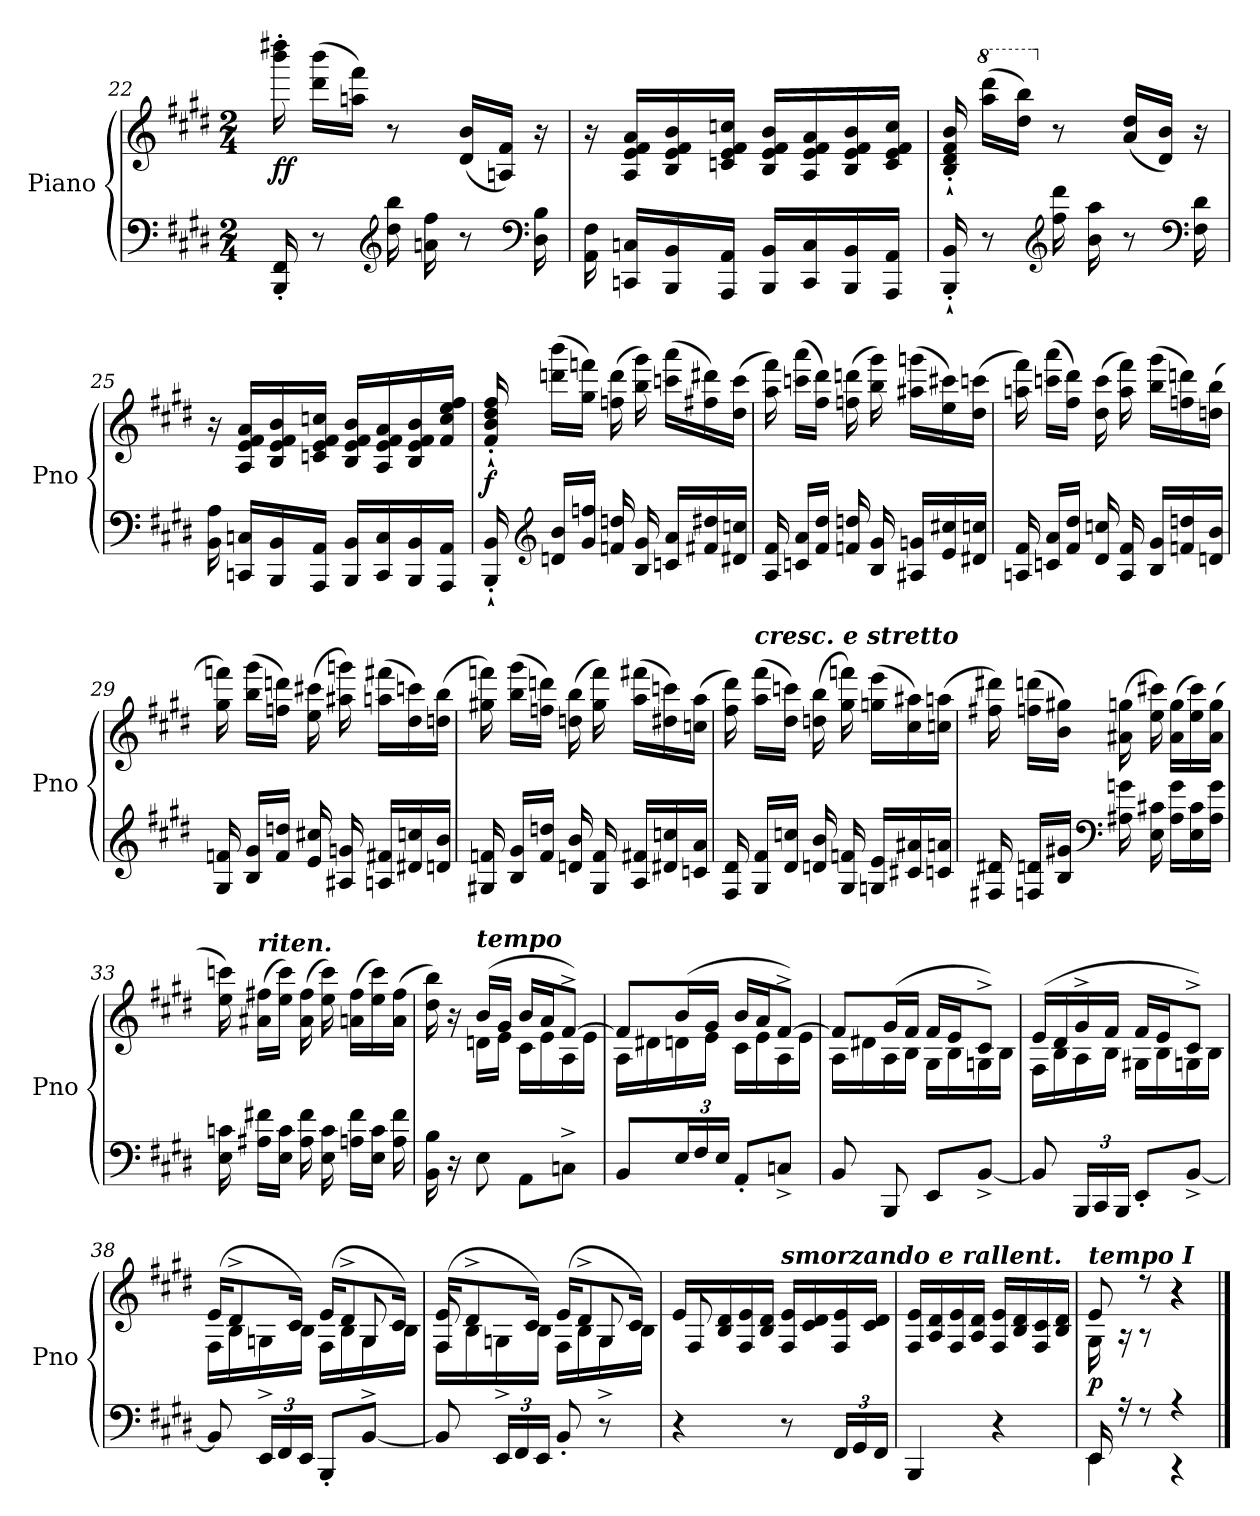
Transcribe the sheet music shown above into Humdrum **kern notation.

**kern	**kern	**dynam
*part1	*part1	*part1
*staff2	*staff1	*staff1/2
*I"Piano	*	*
*I'Pno	*	*
*clefF4	*clefG2	*
*k[f#c#g#d#]	*k[f#c#g#d#]	*
*M2/4	*M2/4	*
=22	=22	=22
!	!	!LO:DY:b
16BBB/' 16FF#/'	16bbb\' 16dddd#X\'	ff
8r	(>16ddd#\ 16bbb\LL	.
.	16aan\ 16fff#\JJ)	.
*clefG2	*	*
16dd#\ 16bb\	8r	.
16an\ 16ff#\	.	.
8r	(<16d#/ 16b/LL	.
.	16An/ 16f#/JJ)	.
*clefF4	*	*
16D#\ 16B\	16r	.
=23	=23	=23
16AA\ 16F#\	16r	.
16CCn/ 16Cn/LL	16A/ 16e/ 16f#/ 16a/LL	.
16BBB/ 16BB/	16B/ 16e/ 16f#/ 16b/	.
16AAA/ 16AA/JJ	16cn/ 16e/ 16f#/ 16ccn/JJ	.
!	!	!LO:DY:b
16BBB/ 16BB/LL	16B/ 16e/ 16f#/ 16b/LL	other-dynamics
16CC/ 16C/	16A/ 16e/ 16f#/ 16a/	.
16BBB/ 16BB/	16B/ 16e/ 16f#/ 16b/	.
16AAA/ 16AA/JJ	16c/ 16e/ 16f#/ 16cc/JJ	.
!!LO:LB:g=z
=24	=24	=24
16BBB/'` 16BB/'`	16B/'` 16d#/'` 16f#/'` 16b/'`	.
*	*8va	*
8r	(>16aaa\ 16dddd#\LL	.
.	16ddd#\ 16bbb\JJ)	.
*clefG2	*	*
*	*X8va	*
16ff#\ 16ddd#\	8r	.
16b\ 16aa\	.	.
8r	(<16a/ 16dd#/LL	.
.	16d#/ 16b/JJ)	.
*clefF4	*	*
16F#\ 16d#\	16r	.
=25	=25	=25
16BB\ 16A\	16r	.
!	!	!LO:DY:b
16CCn/ 16Cn/LL	16A/ 16e/ 16f#/ 16a/LL	other-dynamics
16BBB/ 16BB/	16B/ 16e/ 16f#/ 16b/	.
16AAA/ 16AA/JJ	16cn/ 16e/ 16f#/ 16ccn/JJ	.
16BBB/ 16BB/LL	16B/ 16e/ 16f#/ 16b/LL	.
16CC/ 16C/	16A/ 16e/ 16f#/ 16a/	.
16BBB/ 16BB/	16B/ 16e/ 16f#/ 16b/	.
16AAA/ 16AA/JJ	16f#/ 16cc/ 16ee/ 16ff#/JJ	.
=26	=26	=26
!	!	!LO:DY:b
16BBB/'` 16BB/'`	16f#/'` 16b/'` 16dd#/'` 16ff#/'`	f
*clefG2	*	*
!	!	!LO:DY:b
16dn/ 16b/LL	(>16dddn\ 16bbb\LL	other-dynamics
16g#/ 16ffn/JJ	16gg#\ 16fffn\JJ)	.
16fn/ 16ddn/	(>16ffn\ 16ddd\	.
16B/ 16g#/	16bb\ 16ggg#\)	.
16cn/ 16a/LL	(>16cccn\ 16aaa\LL	.
16f#X/ 16dd#X/	16ff#X\ 16ddd#X\)	.
16d#X/ 16ccn/JJ	(>16dd#\ 16ccc\JJ	.
!!LO:PB:g=z
=27	=27	=27
16A/ 16f#/	16aa\ 16fff#\)	.
16cn/ 16a/LL	(>16cccn\ 16aaa\LL	.
16f#/ 16dd#/JJ	16ff#\ 16ddd#\JJ)	.
16fn/ 16ddn/	(>16ffn\ 16dddn\	.
16B/ 16g#/	16bb\ 16ggg#\)	.
16A#X/ 16gn/LL	(>16aa#X\ 16gggn\LL	.
16e/ 16cc#X/	16ee\ 16ccc#X\)	.
16d#X/ 16ccn/JJ	(>16dd#\ 16cccn\JJ	.
=28	=28	=28
16An/ 16f#/	16aan\ 16fff#\)	.
16cn/ 16a/LL	(>16cccn\ 16aaa\LL	.
16f#/ 16dd#/JJ	16ff#\ 16ddd#\JJ)	.
16d#/ 16ccn/	(>16dd#\ 16ccc\	.
16A/ 16f#/	16aa\ 16fff#\)	.
16B/ 16g#/LL	(>16bb\ 16ggg#\LL	.
16fn/ 16ddn/	16ffn\ 16dddn\)	.
16dn/ 16b/JJ	(>16ddn\ 16bb\JJ	.
=29	=29	=29
16G#/ 16fn/	16gg#\ 16fffn\)	.
16B/ 16g#/LL	(>16bb\ 16ggg#\LL	.
16f/ 16ddn/JJ	16ffn\ 16dddn\JJ)	.
16e/ 16cc#X/	(>16ee\ 16ccc#X\	.
16A#X/ 16gn/	16aa#X\ 16gggn\)	.
16An/ 16f#X/LL	(>16aan\ 16fff#X\LL	.
16d#X/ 16ccn/	16dd#\ 16cccn\)	.
16dn/ 16b/JJ	(>16ddn\ 16bb\JJ	.
!!LO:LB:g=z
=30	=30	=30
16G#X/ 16fn/	16gg#X\ 16fffn\)	.
16B/ 16g#/LL	(>16bb\ 16ggg#\LL	.
16f/ 16ddn/JJ	16ffn\ 16dddn\JJ)	.
16dn/ 16b/	(>16ddn\ 16bb\	.
16G#/ 16f/	16gg#\ 16fff\)	.
16A/ 16f#X/LL	(>16aa\ 16fff#X\LL	.
16d#X/ 16ccn/	16dd#X\ 16cccn\)	.
16cn/ 16a/JJ	(>16ccn\ 16aa\JJ	.
=31	=31	=31
16F#/ 16d#/	16ff#\ 16ddd#\)	.
!	!LO:TX:a:Bi:t=cresc. e stretto	!
16G#/ 16f#/LL	(>16aa\ 16fff#\LL	.
16d#/ 16ccn/JJ	16dd#\ 16cccn\JJ)	.
16dn/ 16b/	(>16ddn\ 16bb\	.
16G#/ 16fn/	16gg#\ 16fffn\)	.
16Gn/ 16e/LL	(>16ggn\ 16eee\LL	.
16c#X/ 16a#X/	16cc#\ 16aa#X\)	.
16cn/ 16an/JJ	(>16ccn\ 16aan\JJ	.
!!LO:LB:g=z
=32	=32	=32
16F#X/ 16d#X/	16ff#X\ 16ddd#X\)	.
16Fn/ 16dn/LL	(>16ffn\ 16dddn\LL	.
16B/ 16g#X/JJ	16b\ 16gg#X\JJ)	.
*clefF4	*	*
16A#X\ 16gn\	(>16a#X\ 16ggn\	.
16E\ 16c#X\	16ee\ 16ccc#X\)	.
16A#\ 16g\LL	(>16a#\ 16gg\LL	.
16E\ 16c#\	16ee\ 16ccc#\)	.
16A#\ 16g\JJ	(>16a#\ 16gg\JJ	.
=33	=33	=33
16E\ 16cn\	16ee\ 16cccn\)	.
!	!LO:TX:a:Bi:t=riten.	!
16A#X\ 16f#X\LL	(>16a#X\ 16ff#X\LL	.
16E\ 16c\JJ	16ee\ 16ccc\JJ)	.
16A#\ 16f#\	(>16a#\ 16ff#\	.
16E\ 16c\	16ee\ 16ccc\)	.
!	!	!LO:DY:b
16An\ 16f#\LL	(>16an\ 16ff#\LL	other-dynamics
16E\ 16c\JJ	16ee\ 16ccc\)	.
16A\ 16f#\	(>16a\ 16ff#\JJ	.
=34	=34	=34
*	*^	*
16BB\ 16B\	16dd#\ 16bb\)	8ryy	.
16r	16r	.	.
!	!LO:TX:a:Bi:t=tempo	!	!
!	!	!	!LO:DY:b
8E\	(>16b/LL	16dn\LL	other-dynamics
.	16g#/JJ	16e\JJ	.
8AA\L	16b/LL	16c#\LL	.
.	16a/J	16e\	.
8Cn^\J	[8f#^/J)	16A\	.
.	.	16e\JJ	.
!!LO:LB:g=z	!!
=35	=35	=35	=35
8BB/L	8f#/L]	16A\LL	.
.	.	16d#X\	.
*Xbrackettup	*	*	*
24E/L	(>16b/L	16dn\	.
24F#/	.	.	.
.	16g#/JJ	16e\JJ	.
24E/JJ	.	.	.
8AA'/L	16b/LL	16c#\LL	.
.	16a/J	16e\	.
8Cn^/J	[8f#^/J)	16A\	.
.	.	16e\JJ	.
=36	=36	=36	=36
!	!	!	!LO:DY:b=2
8BB/	8f#/L]	16A\LL	other-dynamics
.	.	16d#X\	.
8BBB/	(>16g#/L	16A\	.
.	16f#/JJ	16B\JJ	.
8EE/L	16f#/LL	16G#\LL	.
.	16e/J	16B\	.
[8BB^/J	8c#^/J)	16Gn\	.
.	.	16B\JJ	.
=37	=37	=37	=37
8BB/]	(>16e/LL	16F#\LL	.
.	16d#/	16B\	.
24BBB/LL	16g#^/	16A\	.
24CC#/	.	.	.
.	16f#/JJ	16B\JJ	.
24BBB/JJ	.	.	.
8EE'/L	16f#/LL	16G#X\LL	.
.	16e/J	16B\	.
[8BB^/J	8c#^/J)	16Gn\	.
.	.	16B\JJ	.
!!LO:LB:g=z
=38	=38	=38	=38
*	*	*^	*
8BB/]	(>16e/KL	16F#\LL	4.ryy	.
.	8d#^/	16B\	.	.
24EE/LL	.	16Gn^\	.	.
24FF#/	.	.	.	.
.	16c#/Jk)	16B\JJ	.	.
24EE/JJ	.	.	.	.
!	!	!	!	!LO:DY:b
8BBB'/L	(>16e/KL	16F#\LL	.	other-dynamics
.	8d#^/	16B\	.	.
[8BB/J	.	16G^\	8G/	.
.	16c#/Jk)	16B\JJ	.	.
=39	=39	=39	=39	=39
8BB/]	(>16e/KL	16F#\LL	8F#/	.
.	8d#^/	16B\	.	.
24EE/LL	.	16Gn^\	4ryy	.
24FF#/	.	.	.	.
.	16c#/Jk)	16B\JJ	.	.
24EE/JJ	.	.	.	.
8BB'/	(>16e/KL	16F#\LL	.	.
.	8d#^/	16B\	.	.
8r	.	16G^\	8G/	.
.	16c#/Jk)	16B\JJ	.	.
*	*	*v	*v	*
=40	=40	=40	=40
4r	16e/LL	8F#/	.
.	16B/ 16d#/	.	.
.	16F#/ 16e/	4.ryy	.
.	16B/ 16d#/JJ	.	.
!	!LO:TX:a:Bi:t=smorzando e rallent.	!	!
8r	16F#/ 16e/LL	.	.
.	16c#/ 16d#/	.	.
24FF#/LL	16F#/ 16e/	.	.
24GG#/	.	.	.
.	16c#/ 16d#/JJ	.	.
24FF#/JJ	.	.	.
*	*v	*v	*
!!LO:PB:g=z
=41	=41	=41
4BBB/	16F#/ 16e/LL	.
.	16A/ 16d#/	.
.	16F#/ 16e/	.
.	16A/ 16d#/JJ	.
4r	16F#/ 16e/LL	.
.	16B/ 16d#/	.
.	16F#/ 16c#/	.
.	16B/ 16d#/JJ	.
=42	=42	=42
*^	*^	*
*	*	*	*^	*
!	!	!LO:TX:a:Bi:t=tempo I	!	!	!
!	!	!	!	!	!LO:DY:b
16EE/	4EE\	8e/	16G#\	4ryy	p
16r	.	.	16r	.	.
8r	.	8r	8r	.	.
4r	4r	4r	4r	4r	.
*v	*v	*	*	*	*
*	*v	*v	*v	*
==	==	==
*-	*-	*-
